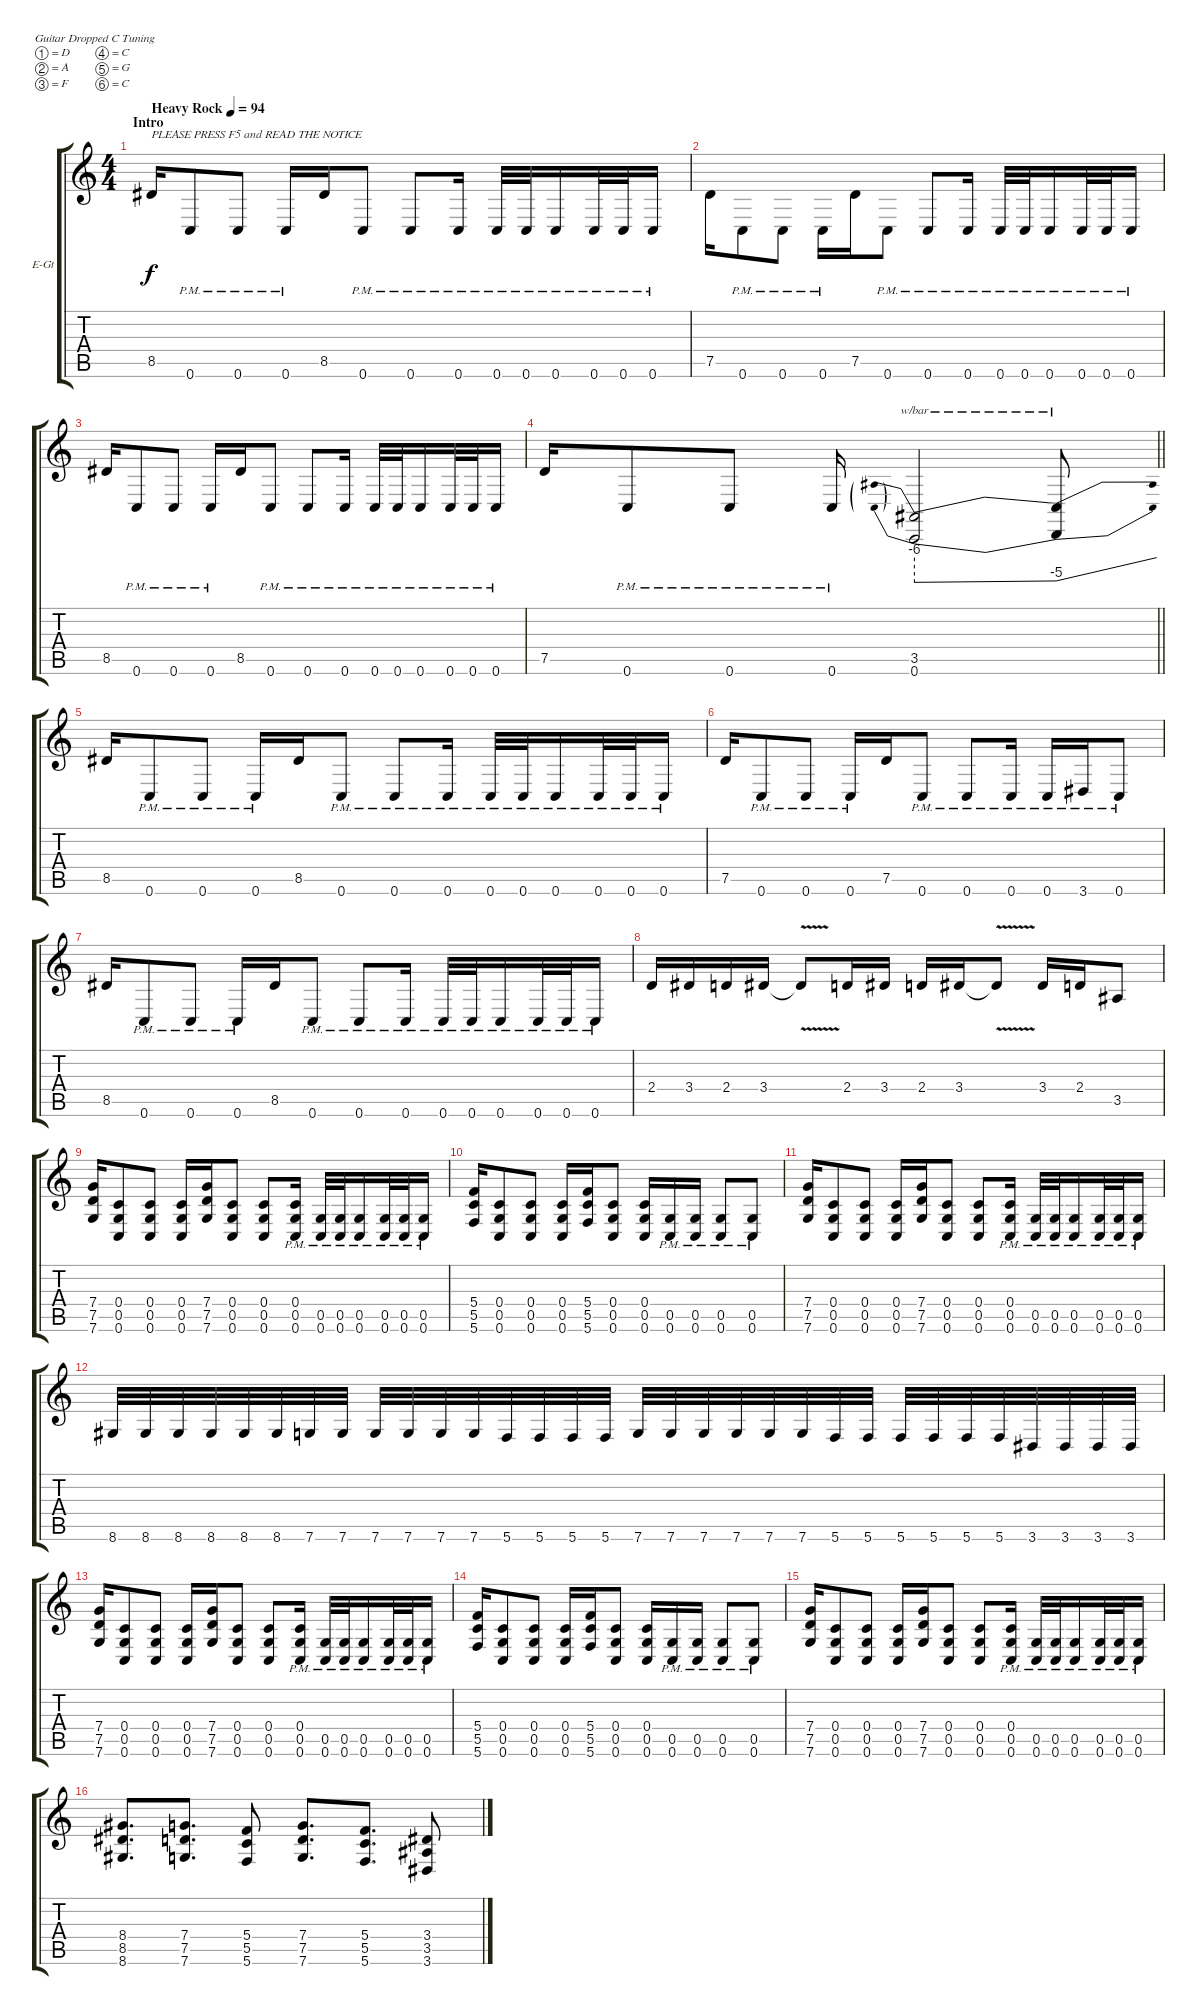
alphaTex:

\bracketExtendMode groupsimilarinstruments
\firstSystemTrackNameOrientation horizontal
\otherSystemsTrackNameOrientation horizontal
\track ("Guitar 1" "E-Gt") {instrument distortionguitar}
\staff {score tabs}
\tuning (D4 A3 F3 C3 G2 C2)
\ts (4 4)
\beaming (8 2 2 2 2)
\section ("" "Intro")
\tempo (94 "Heavy Rock")
\clef g2
\ks c
8.5.16{txt "PLEASE PRESS F5 and READ THE NOTICE" dy f instrument distortionguitar} 0.6{pm}.8 0.6{pm}.8 0.6{pm}.16 8.5.16 0.6{pm}.8 0.6{pm}.8 0.6{pm}.16 0.6{pm}.32 0.6{pm}.32 0.6{pm}.16 0.6{pm}.32 0.6{pm}.32 0.6{pm}.16 |
7.5.16 0.6{pm}.8 0.6{pm}.8 0.6{pm}.16{beam invert} 7.5.16{beam invert} 0.6{pm}.8{beam invert} 0.6{pm}.8 0.6{pm}.16 0.6{pm}.32 0.6{pm}.32 0.6{pm}.16 0.6{pm}.32 0.6{pm}.32 0.6{pm}.16 |
8.5.16 0.6{pm}.8 0.6{pm}.8 0.6{pm}.16 8.5.16 0.6{pm}.8 0.6{pm}.8 0.6{pm}.16 0.6{pm}.32 0.6{pm}.32 0.6{pm}.16 0.6{pm}.32 0.6{pm}.32 0.6{pm}.16 |
\barLineRight lightlight
7.5.16 0.6{pm}.8 0.6{pm}.8 0.6{pm}.16 (3.5 0.6).2{tbe (predivedive default 0 -24 60 -20)} (3.5{t} 0.6{t}).8{tbe (dive default 0 -20 60 0)} |
\section ("" "")
8.5.16 0.6{pm}.8 0.6{pm}.8 0.6{pm}.16 8.5.16 0.6{pm}.8 0.6{pm}.8 0.6{pm}.16 0.6{pm}.32 0.6{pm}.32 0.6{pm}.16 0.6{pm}.32 0.6{pm}.32 0.6{pm}.16 |
7.5.16 0.6{pm}.8 0.6{pm}.8 0.6{pm}.16 7.5.16 0.6{pm}.8 0.6{pm}.8 0.6{pm}.16 0.6{pm}.16 3.6{pm}.16 0.6{pm}.8 |
8.5.16 0.6{pm}.8 0.6{pm}.8 0.6{pm}.16 8.5.16 0.6{pm}.8 0.6{pm}.8 0.6{pm}.16 0.6{pm}.32 0.6{pm}.32 0.6{pm}.16 0.6{pm}.32 0.6{pm}.32 0.6{pm}.16 |
2.4.16 3.4.16 2.4.16 3.4.16 3.4{v t}.8 2.4.16 3.4.16 2.4.16 3.4.16 3.4{v t}.8 3.4.16 2.4.16 3.5.8 |
(7.4 7.5 7.6).16 (0.4 0.5 0.6).8 (0.4 0.5 0.6).8 (0.4 0.5 0.6).16 (7.4 7.5 7.6).16 (0.4 0.5 0.6).8 (0.4 0.5 0.6).8 (0.4{pm} 0.5{pm} 0.6{pm}).16 (0.5{pm} 0.6{pm}).32 (0.5{pm} 0.6{pm}).32 (0.5{pm} 0.6{pm}).16 (0.5{pm} 0.6{pm}).32 (0.5{pm} 0.6{pm}).32 (0.5{pm} 0.6{pm}).16 |
(5.4 5.5 5.6).16 (0.4 0.5 0.6).8 (0.4 0.5 0.6).8 (0.4 0.5 0.6).16 (5.4 5.5 5.6).16 (0.4 0.5 0.6).8 (0.4 0.5 0.6).16 (0.5{pm} 0.6{pm}).16 (0.5{pm} 0.6{pm}).16 (0.5{pm} 0.6{pm}).8 (0.5{pm} 0.6{pm}).8 |
(7.4 7.5 7.6).16 (0.4 0.5 0.6).8 (0.4 0.5 0.6).8 (0.4 0.5 0.6).16 (7.4 7.5 7.6).16 (0.4 0.5 0.6).8 (0.4 0.5 0.6).8 (0.4{pm} 0.5{pm} 0.6{pm}).16 (0.5{pm} 0.6{pm}).32 (0.5{pm} 0.6{pm}).32 (0.5{pm} 0.6{pm}).16 (0.5{pm} 0.6{pm}).32 (0.5{pm} 0.6{pm}).32 (0.5{pm} 0.6{pm}).16 |
8.6.32 8.6.32 8.6.32 8.6.32 8.6.32 8.6.32 7.6.32 7.6.32 7.6.32 7.6.32 7.6.32 7.6.32 5.6.32 5.6.32 5.6.32 5.6.32 7.6.32 7.6.32 7.6.32 7.6.32 7.6.32 7.6.32 5.6.32 5.6.32 5.6.32 5.6.32 5.6.32 5.6.32 3.6.32 3.6.32 3.6.32 3.6.32 |
(7.4 7.5 7.6).16 (0.4 0.5 0.6).8 (0.4 0.5 0.6).8 (0.4 0.5 0.6).16 (7.4 7.5 7.6).16 (0.4 0.5 0.6).8 (0.4 0.5 0.6).8 (0.4{pm} 0.5{pm} 0.6{pm}).16 (0.5{pm} 0.6{pm}).32 (0.5{pm} 0.6{pm}).32 (0.5{pm} 0.6{pm}).16 (0.5{pm} 0.6{pm}).32 (0.5{pm} 0.6{pm}).32 (0.5{pm} 0.6{pm}).16 |
(5.4 5.5 5.6).16 (0.4 0.5 0.6).8 (0.4 0.5 0.6).8 (0.4 0.5 0.6).16 (5.4 5.5 5.6).16 (0.4 0.5 0.6).8 (0.4 0.5 0.6).16 (0.5{pm} 0.6{pm}).16 (0.5{pm} 0.6{pm}).16 (0.5{pm} 0.6{pm}).8 (0.5{pm} 0.6{pm}).8 |
(7.4 7.5 7.6).16 (0.4 0.5 0.6).8 (0.4 0.5 0.6).8 (0.4 0.5 0.6).16 (7.4 7.5 7.6).16 (0.4 0.5 0.6).8 (0.4 0.5 0.6).8 (0.4{pm} 0.5{pm} 0.6{pm}).16 (0.5{pm} 0.6{pm}).32 (0.5{pm} 0.6{pm}).32 (0.5{pm} 0.6{pm}).16 (0.5{pm} 0.6{pm}).32 (0.5{pm} 0.6{pm}).32 (0.5{pm} 0.6{pm}).16 |
(8.4 8.5 8.6).8{d} (7.4 7.5 7.6).8{d} (5.4 5.5 5.6).8 (7.4 7.5 7.6).8{d} (5.4 5.5 5.6).8{d} (3.4 3.5 3.6).8
